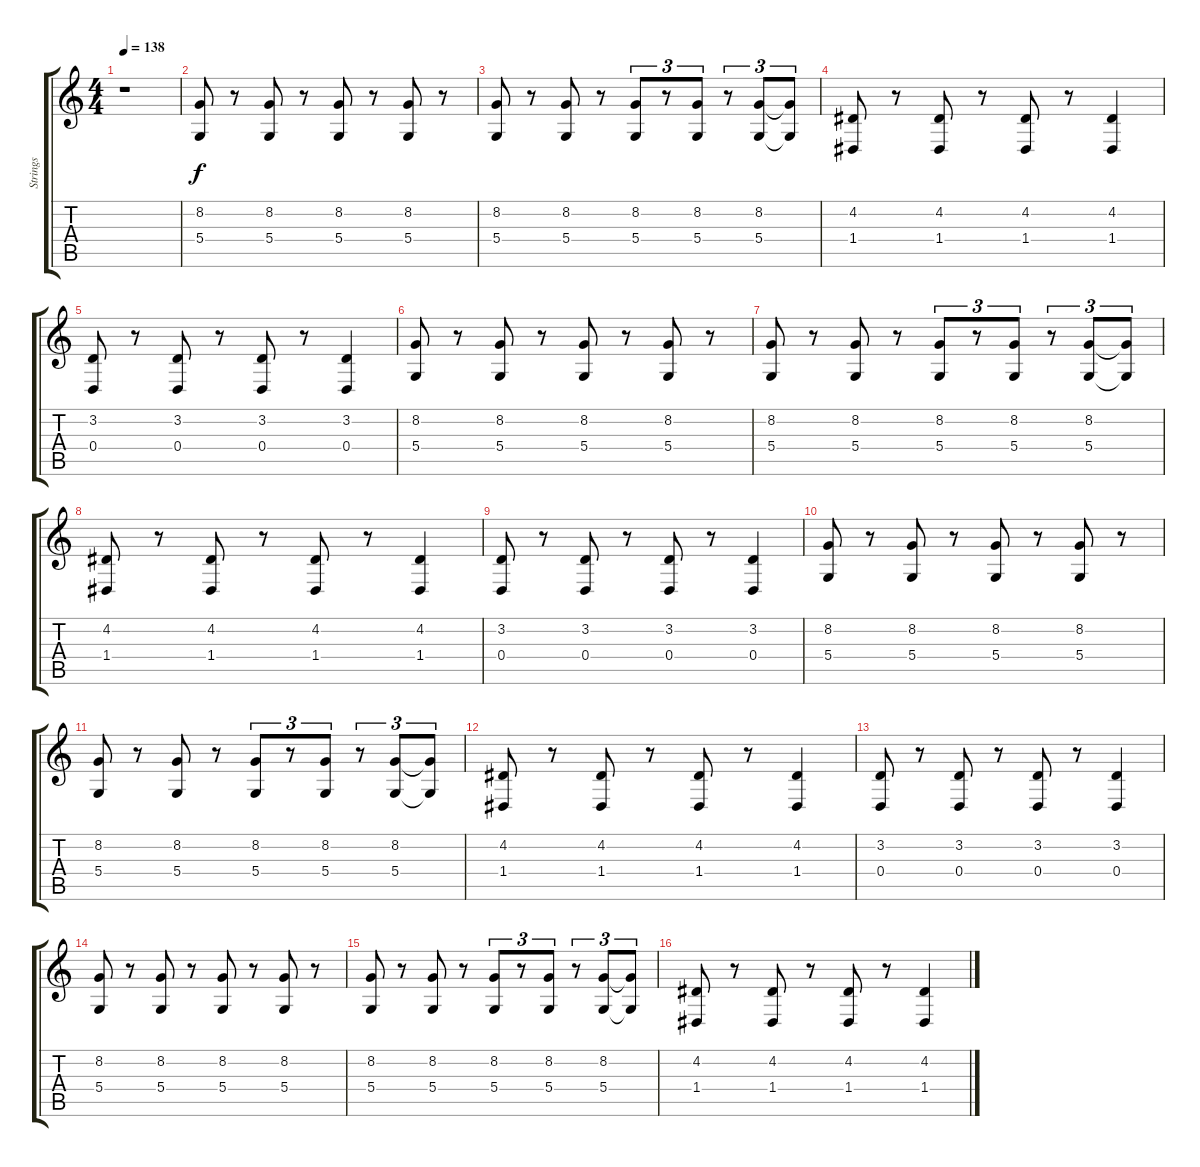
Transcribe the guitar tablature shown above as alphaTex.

\track ("Strings" "Strings") {instrument stringensemble1}
\staff {score tabs}
\tuning (E4 B3 G3 D3 A2 E2) {hide}
\ts (4 4)
\tempo 138
\clef g2
\ks c
r.1{dy f instrument stringensemble1} |
(8.2 5.4).8 r.8 (8.2 5.4).8 r.8 (8.2 5.4).8 r.8 (8.2 5.4).8 r.8 |
(8.2 5.4).8 r.8 (8.2 5.4).8 r.8 (8.2 5.4).8{tu (3 2)} r.8{tu (3 2)} (8.2 5.4).8{tu (3 2)} r.8{tu (3 2)} (8.2 5.4).8{tu (3 2)} (8.2{t} 5.4{t}).8{tu (3 2)} |
(4.2 1.4).8 r.8 (4.2 1.4).8 r.8 (4.2 1.4).8 r.8 (4.2 1.4).4 |
(3.2 0.4).8 r.8 (3.2 0.4).8 r.8 (3.2 0.4).8 r.8 (3.2 0.4).4 |
(8.2 5.4).8 r.8 (8.2 5.4).8 r.8 (8.2 5.4).8 r.8 (8.2 5.4).8 r.8 |
(8.2 5.4).8 r.8 (8.2 5.4).8 r.8 (8.2 5.4).8{tu (3 2)} r.8{tu (3 2)} (8.2 5.4).8{tu (3 2)} r.8{tu (3 2)} (8.2 5.4).8{tu (3 2)} (8.2{t} 5.4{t}).8{tu (3 2)} |
(4.2 1.4).8 r.8 (4.2 1.4).8 r.8 (4.2 1.4).8 r.8 (4.2 1.4).4 |
(3.2 0.4).8 r.8 (3.2 0.4).8 r.8 (3.2 0.4).8 r.8 (3.2 0.4).4 |
(8.2 5.4).8 r.8 (8.2 5.4).8 r.8 (8.2 5.4).8 r.8 (8.2 5.4).8 r.8 |
(8.2 5.4).8 r.8 (8.2 5.4).8 r.8 (8.2 5.4).8{tu (3 2)} r.8{tu (3 2)} (8.2 5.4).8{tu (3 2)} r.8{tu (3 2)} (8.2 5.4).8{tu (3 2)} (8.2{t} 5.4{t}).8{tu (3 2)} |
(4.2 1.4).8 r.8 (4.2 1.4).8 r.8 (4.2 1.4).8 r.8 (4.2 1.4).4 |
(3.2 0.4).8 r.8 (3.2 0.4).8 r.8 (3.2 0.4).8 r.8 (3.2 0.4).4 |
(8.2 5.4).8 r.8 (8.2 5.4).8 r.8 (8.2 5.4).8 r.8 (8.2 5.4).8 r.8 |
(8.2 5.4).8 r.8 (8.2 5.4).8 r.8 (8.2 5.4).8{tu (3 2)} r.8{tu (3 2)} (8.2 5.4).8{tu (3 2)} r.8{tu (3 2)} (8.2 5.4).8{tu (3 2)} (8.2{t} 5.4{t}).8{tu (3 2)} |
(4.2 1.4).8 r.8 (4.2 1.4).8 r.8 (4.2 1.4).8 r.8 (4.2 1.4).4
